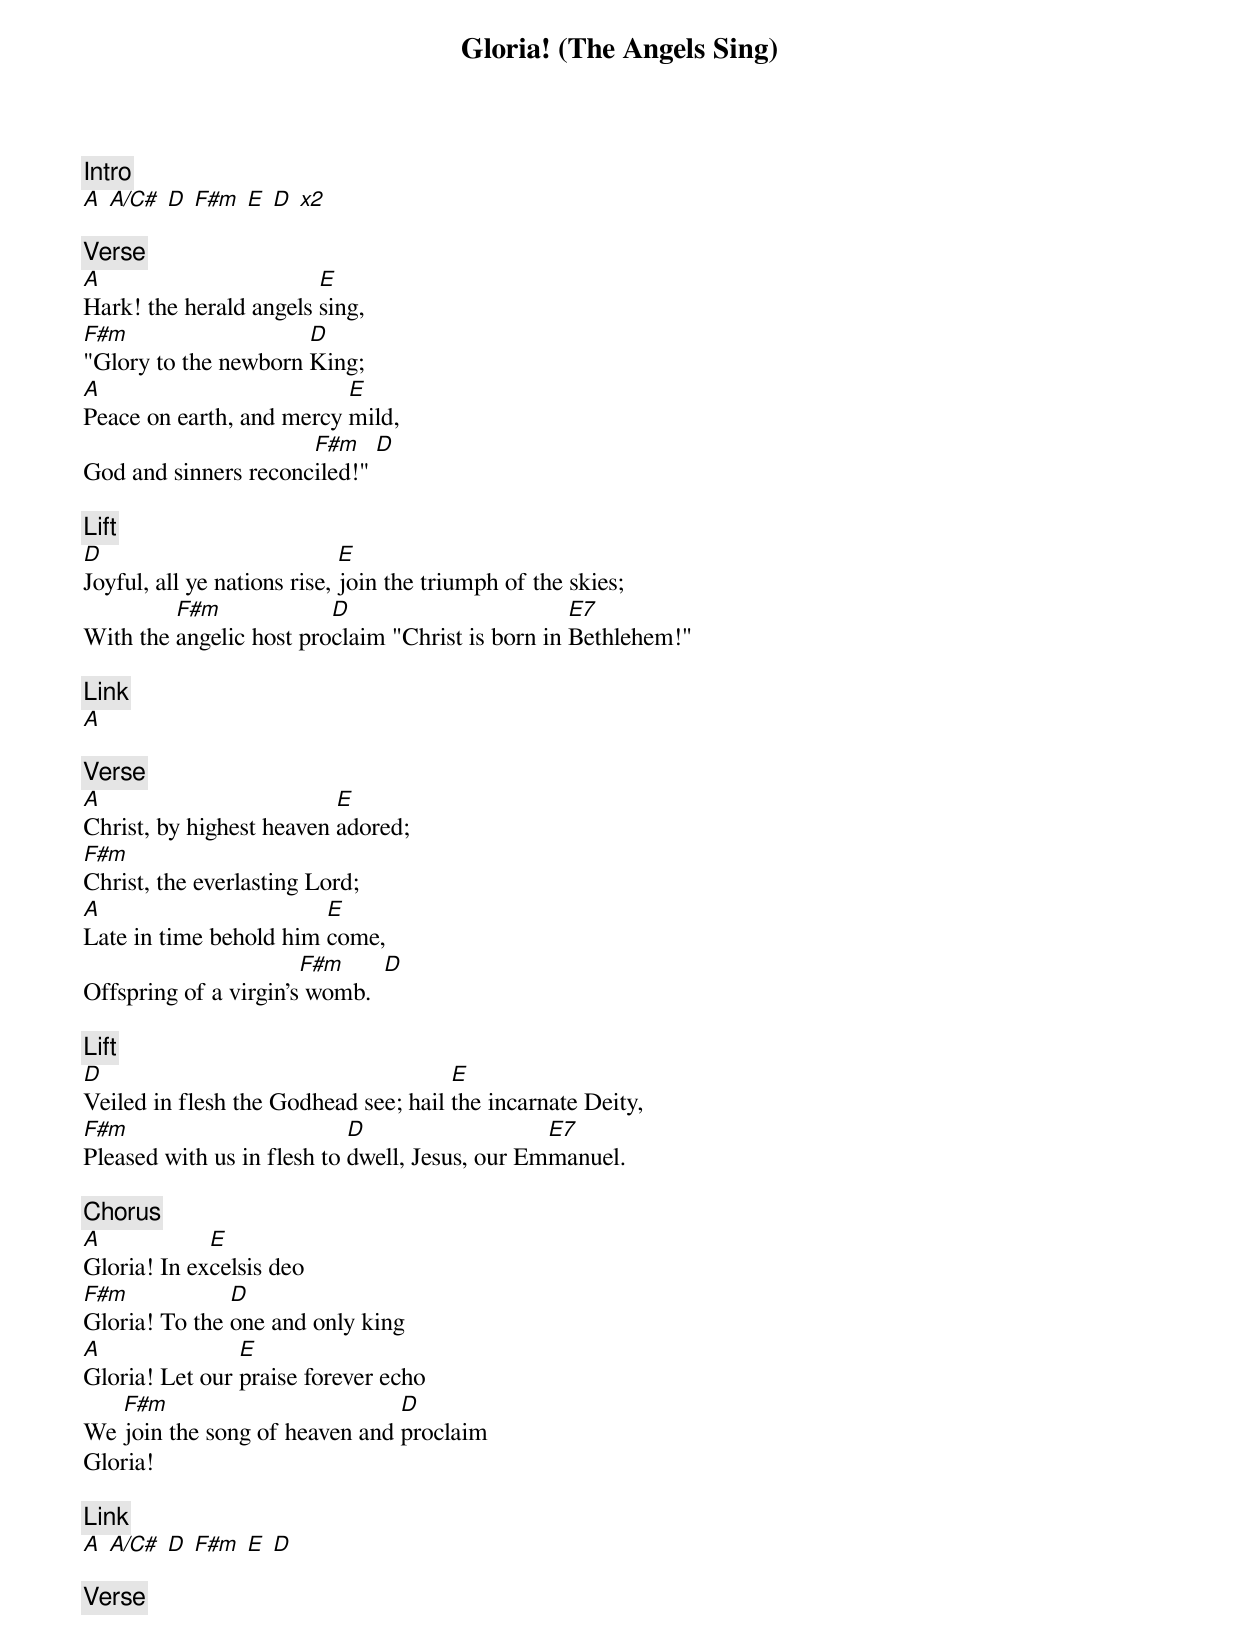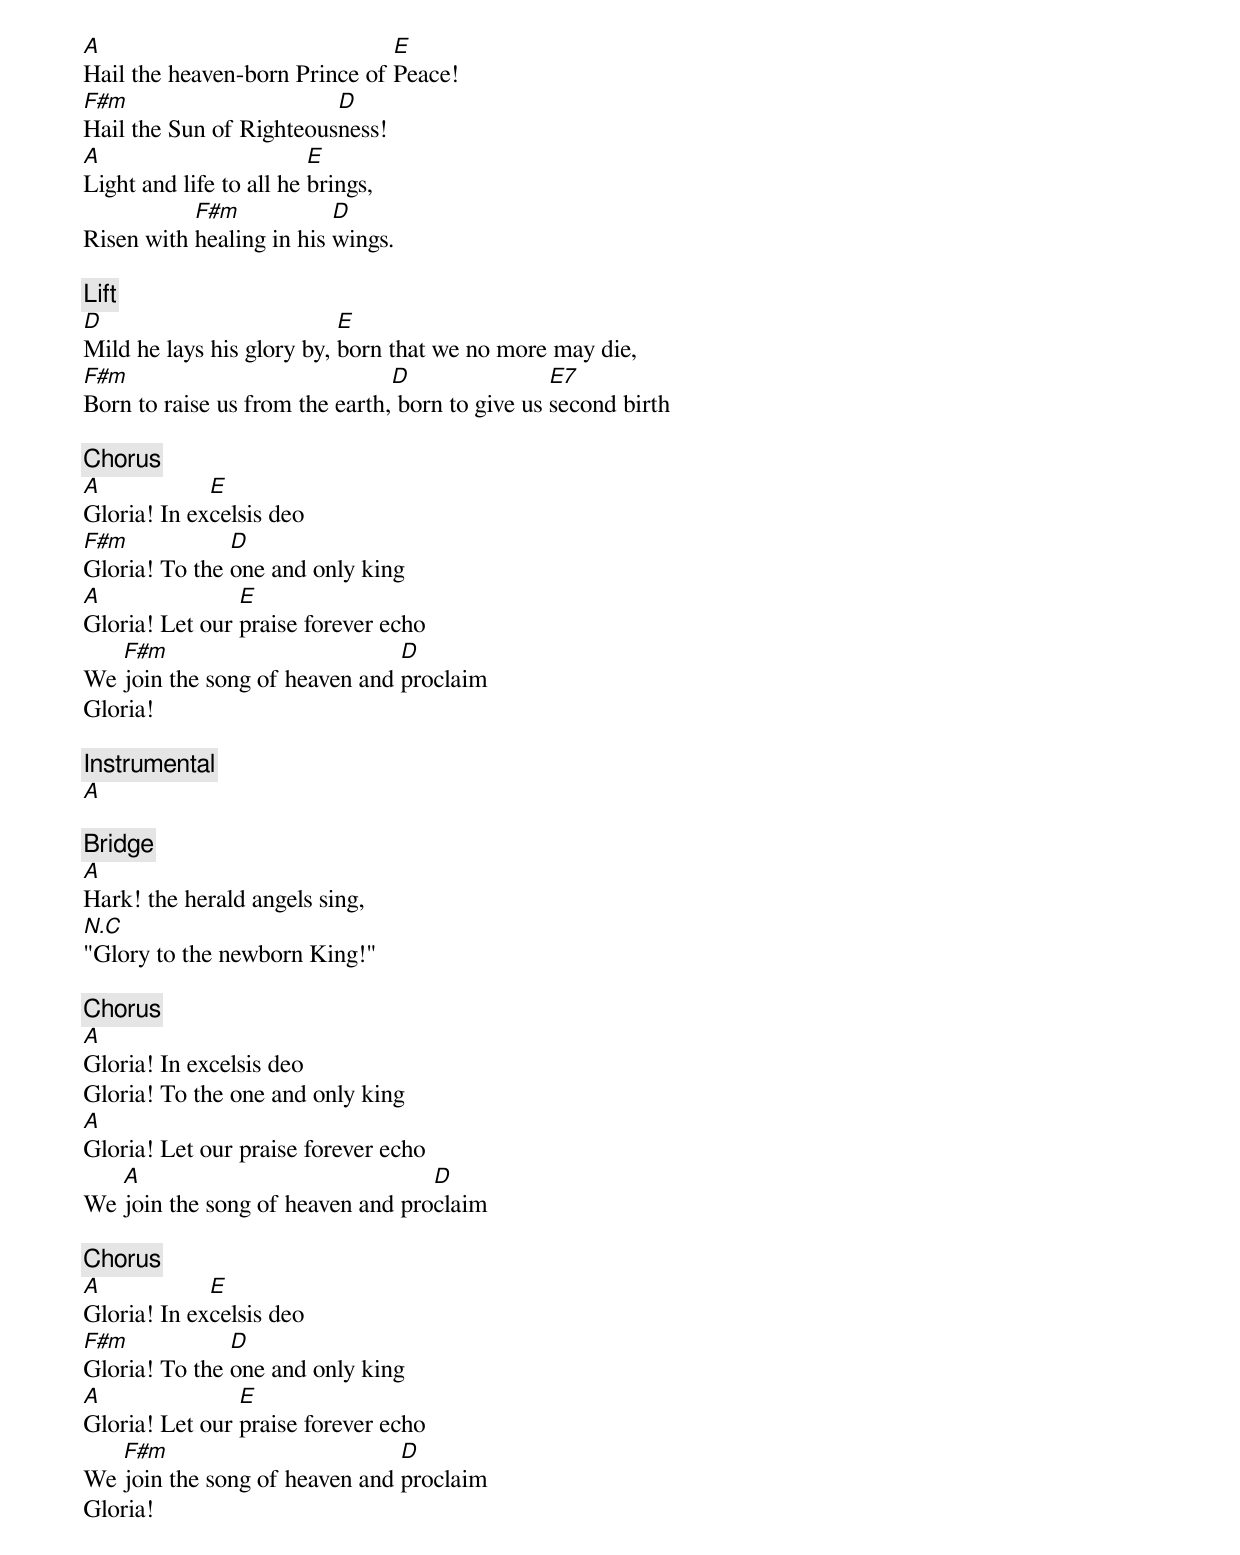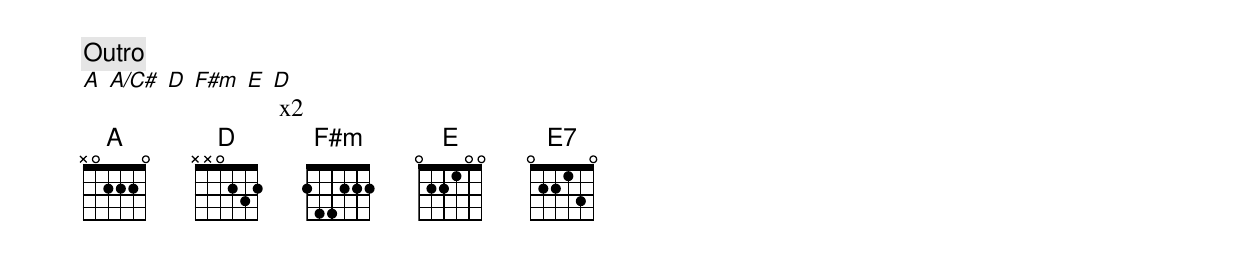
{title: Gloria! (The Angels Sing)}
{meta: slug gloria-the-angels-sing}
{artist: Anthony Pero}
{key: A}
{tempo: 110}
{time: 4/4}
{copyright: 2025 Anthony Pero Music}
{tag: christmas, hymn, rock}

{comment: Intro}
[A] [A/C#] [D] [F#m] [E] [D] [x2]

{comment: Verse}
[A]Hark! the herald angels [E]sing,
[F#m]"Glory to the newborn [D]King;
[A]Peace on earth, and mercy [E]mild,
God and sinners reconc[F#m]iled!" [D]

{comment: Lift}
[D]Joyful, all ye nations rise, [E]join the triumph of the skies;
With the [F#m]angelic host pro[D]claim "Christ is born in [E7]Bethlehem!"

{comment: Link}
[A]

{comment: Verse}
[A]Christ, by highest heaven [E]adored;
[F#m]Christ, the everlasting Lord;
[A]Late in time behold him [E]come,
Offspring of a virgin's[F#m] womb.  [D]

{comment: Lift}
[D]Veiled in flesh the Godhead see; hail [E]the incarnate Deity,
[F#m]Pleased with us in flesh to [D]dwell, Jesus, our Em[E7]manuel.

{comment: Chorus}
[A]Gloria! In ex[E]celsis deo
[F#m]Gloria! To the [D]one and only king
[A]Gloria! Let our [E]praise forever echo
We [F#m]join the song of heaven and [D]proclaim
Gloria!

{comment: Link}
[A] [A/C#] [D] [F#m] [E] [D]

{comment: Verse}
[A]Hail the heaven-born Prince of [E]Peace!
[F#m]Hail the Sun of Righteous[D]ness!
[A]Light and life to all he [E]brings,
Risen with [F#m]healing in his [D]wings.

{comment: Lift}
[D]Mild he lays his glory by, [E]born that we no more may die,
[F#m]Born to raise us from the earth,[D] born to give us [E7]second birth

{comment: Chorus}
[A]Gloria! In ex[E]celsis deo
[F#m]Gloria! To the [D]one and only king
[A]Gloria! Let our [E]praise forever echo
We [F#m]join the song of heaven and [D]proclaim
Gloria!

{comment: Instrumental}
[A]

{comment: Bridge}
[A]Hark! the herald angels sing,
[N.C]"Glory to the newborn King!"

{comment: Chorus}
[A]Gloria! In excelsis deo
Gloria! To the one and only king
[A]Gloria! Let our praise forever echo
We [A]join the song of heaven and pro[D]claim

{comment: Chorus}
[A]Gloria! In ex[E]celsis deo
[F#m]Gloria! To the [D]one and only king
[A]Gloria! Let our [E]praise forever echo
We [F#m]join the song of heaven and [D]proclaim
Gloria!

{comment: Outro}
[A] [A/C#] [D] [F#m] [E] [D] x2
